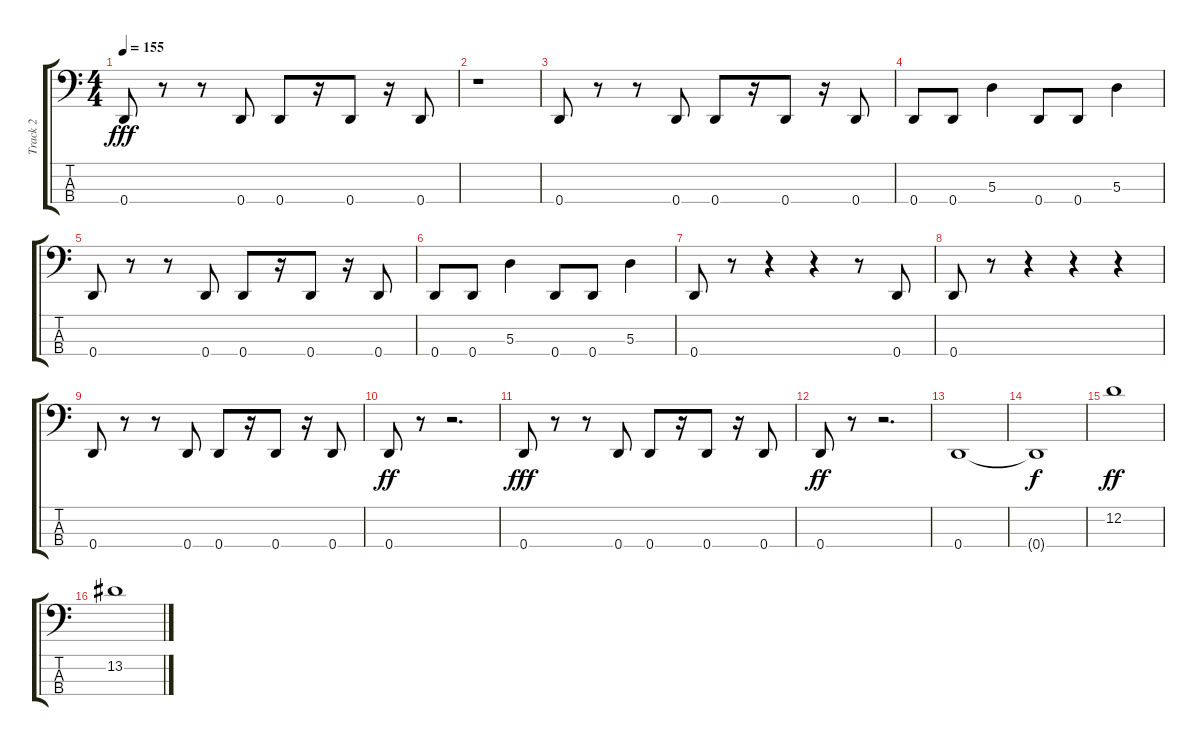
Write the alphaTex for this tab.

\track ("Track 2" "Track 2") {mute instrument electricbassfinger}
\staff {score tabs}
\tuning (G2 D2 A1 D1) {hide}
\ts (4 4)
\tempo 155
\clef f4
\ks c
0.4.8{dy fff} r.8 r.8 0.4.8 0.4.8 r.16 0.4.8 r.16 0.4.8 |
r.1 |
0.4.8 r.8 r.8 0.4.8 0.4.8 r.16 0.4.8 r.16 0.4.8 |
0.4.8 0.4.8 5.3.4 0.4.8 0.4.8 5.3.4 |
0.4.8 r.8 r.8 0.4.8 0.4.8 r.16 0.4.8 r.16 0.4.8 |
0.4.8 0.4.8 5.3.4 0.4.8 0.4.8 5.3.4 |
0.4.8 r.8 r.4 r.4 r.8 0.4.8 |
0.4.8 r.8 r.4 r.4 r.4 |
0.4.8 r.8 r.8 0.4.8 0.4.8 r.16 0.4.8 r.16 0.4.8 |
0.4.8{dy ff} r.8 r.2{d} |
0.4.8{dy fff} r.8 r.8 0.4.8 0.4.8 r.16 0.4.8 r.16 0.4.8 |
0.4.8{dy ff} r.8 r.2{d} |
0.4.1 |
0.4{t}.1{dy f} |
12.2.1{dy ff} |
13.2.1
